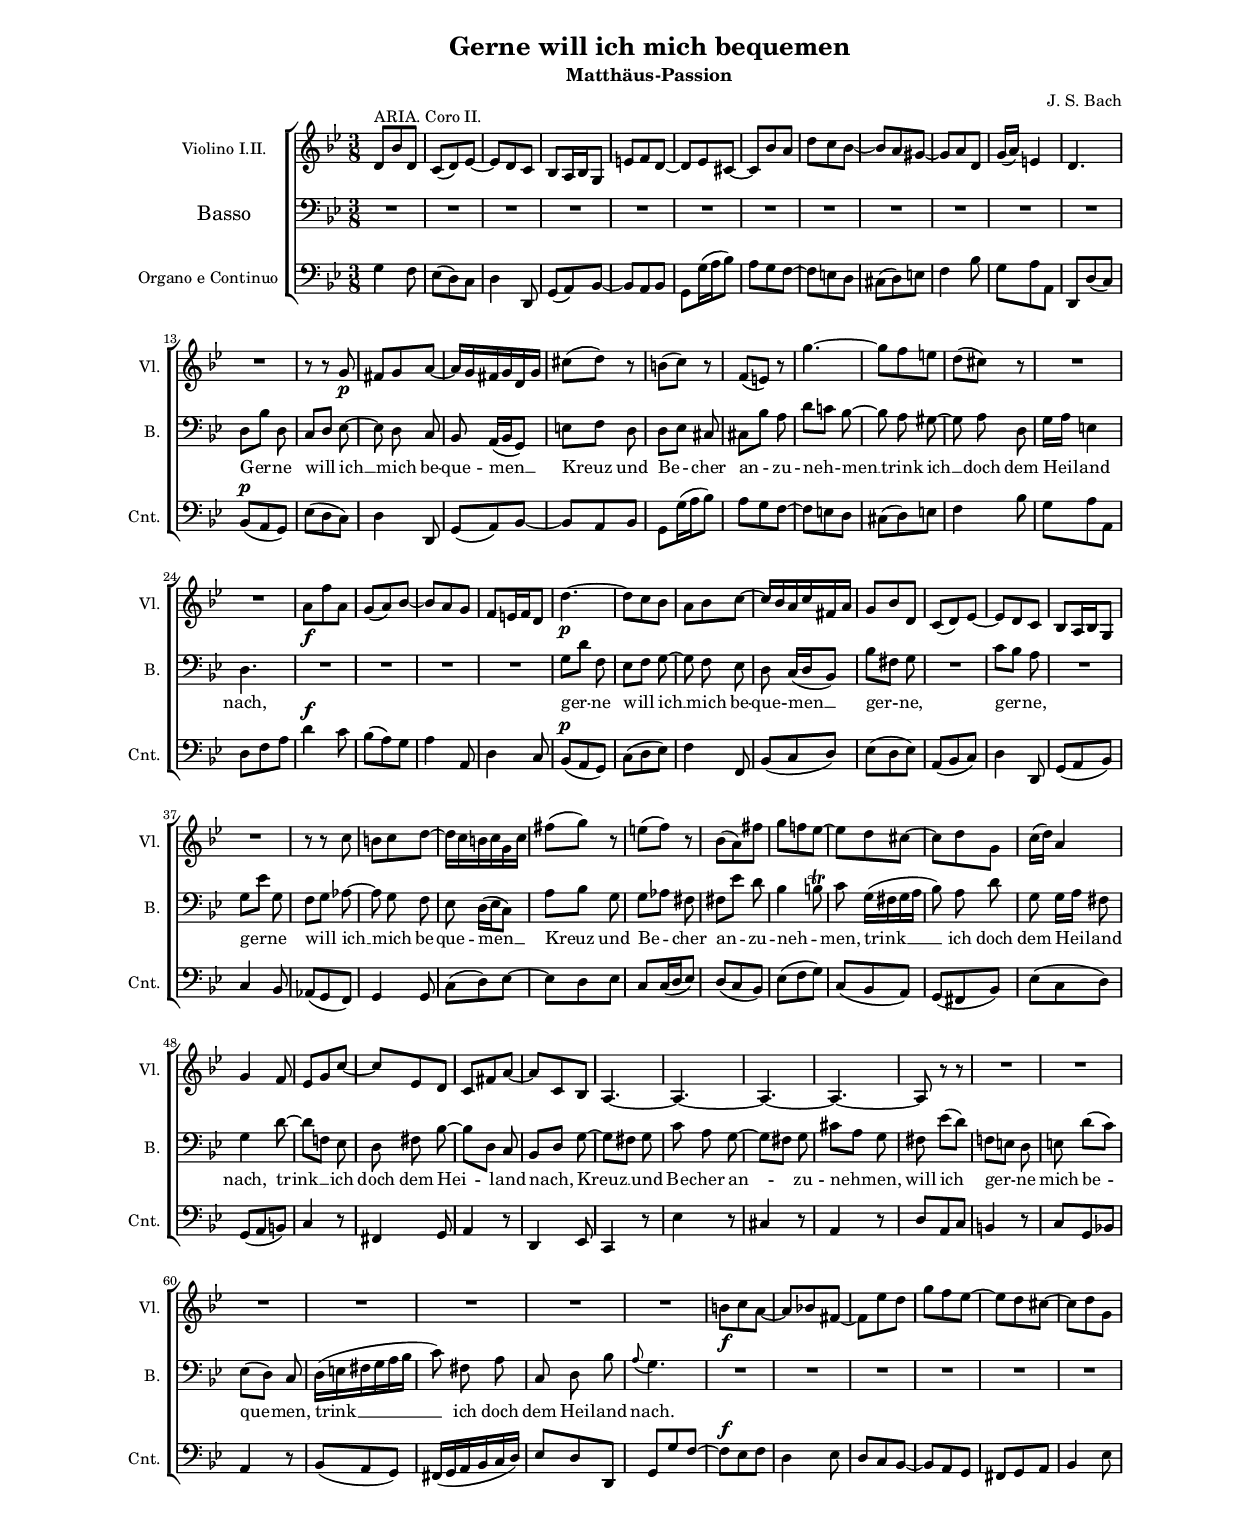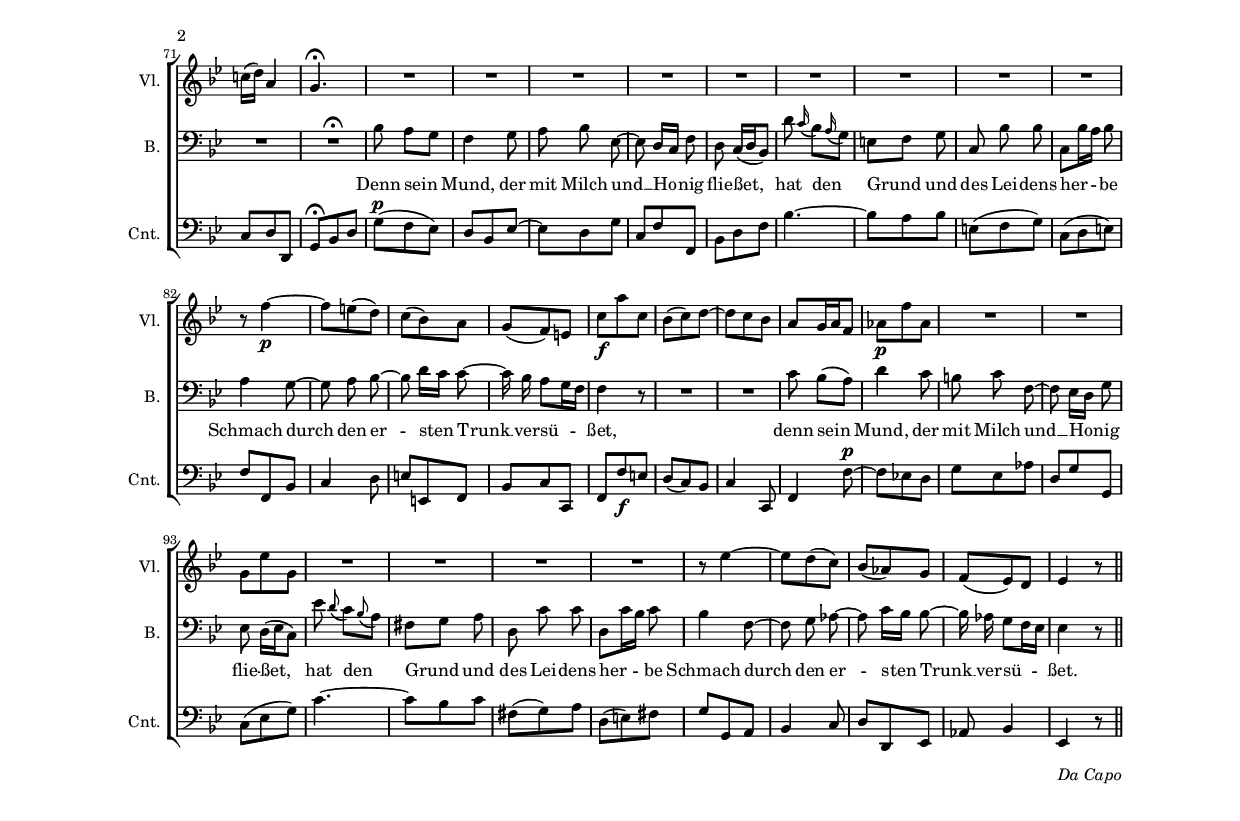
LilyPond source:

\header
{
  title="Gerne will ich mich bequemen"
  subtitle="Matthäus-Passion"
  composer="J. S. Bach"
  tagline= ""
}

\version "2.12.0"
\include "deutsch.ly"
#(set-global-staff-size 14)
#(ly:set-option 'point-and-click #f)

m = \melisma
me = \melismaEnd


global = {
	\key b \major \time 3/8 \skip 8*306 \bar "||"
	}

bass =  \relative d
	{
	\autoBeamOff
	%1
	R4.
	R
	R
	R
	%%5
	R
	R
	R
	R
	R
	%10
	R
	R
	R
	d8[ b'] d,
	c[ d] es~
	%15
	es d c
	b a16([ b g8)]
	e'8[ f] d
	d8[ es] cis
	cis8[ b'] a
	%20
	d8[ c!] b~
	b8 a gis~
	gis8 a d,
	g16[ a] e4
	d4.
	%25
	R4.
	R
	R
	R
	g8[ d'] f,
	%30
	es8[ f] g~
	g8 f es
	d8 c16([ d b8)]
	b'8[ fis] g
	R4.
	%35
	c8[ b] a
	R4.
	g8[ es'] g,
	f8[ g] as~
	as8 g f
	%40
	es8 d16[( es c8])
	a'8[ b] g
	g8[ as] fis
	fis8[ es'] d
	b4 \m h8\trill \me
	%45
	c8 g16[( fis g a]
	b8) a d
	g,8 g16[ a] fis8
	g4 d'8~
	d8[ f,!] es
	%50
	d8 fis b~
	b[ d,] c
	b8[ d] g~
	g8[ fis] g
	c a g~
	%55
	g8[ fis] g
	cis8[ a] g
	fis8 es'[( d])
	f,!8[ e] d
	e8 d'[( c])
	%60
	es,8[( d]) c
	d16[( e fis g a b]
	c8) fis, a
	c,8 d b'
	\appoggiatura a8 g4.
	%65
	R4.
	R
	R
	R
	R
	%70
	R
	R
	R^\markup {\musicglyph #"scripts.ufermata" }
	b8 a[ g]
	f4 g8
	%75
	a b es,~
	es d16[ c] f8
	d8 c16[( d b8])
	d'8 \appoggiatura c16 b8[ \appoggiatura a16 g8]
	e8[ f] g
	%80
	c,8 b' b
	c,8[ b'16 a] b8
	a4 g8~
	g a b~
	b8 d16[ c] c8~
	%85
	c16 b a8[ g16 f]
	f4 r8
	R4.
	R
	c'8 b[( a])
	%90
	d4 c8
	h8 c f,~
	f es16[ d] g8
	es8 d16[( es c8])
	es'8 \appoggiatura d8 c8[ \appoggiatura b8 a]
	%95
	fis8[ g] a
	d,8 c' c
	d,8[ c'16 b] c8
	b4 f8~
	f g as~
	as8 c16[ b] b8~
	b16 as g8[ f16 es]
	es4 r8
	}

violin =  \relative d'
        {
	%1
	d8^\markup {ARIA. Coro II.} b' d,
	c( d) es~
	es8 d c
	b8 a16 b g8
	%5
	e'8 f d~
	d es cis~
	cis b' a
	d c b~
	b a gis~
	%10
	gis a d,
	g16( a) e4
	d4.
	R
	r8 r g\p
	%15
	fis8 g a~
	a16 g fis g d g
	cis8( d) r
	h8( c) r
	f,8( e) r
	%20
	g'4.~
	g8 f e
	d8( cis) r
	R4.
	R
	%25
	a8\f f' a,
	g8( a) b~
	b a g
	f8 e16 f d8
	d'4.~\p
	%30
	d8 c b
	a b c~
	c16 b a c fis, a
	g8 b d,
	c( d) es~
	%35
	es d c
	b8 a16 b g8
	R4.
	r8 r c'
	h8 c d~
	%40
	d16 c h c g c
	fis8( g) r
	e8( f) r
	b,8( a) fis'
	g f! es~
	%45
	es d cis~
	cis d g,
	c16( d) a4
	g4 f8
	es8 g c~
	%50
	c es, d
	c fis a~
	a c, b
	a4.~
	a~
	%55
	a~
	a~
	a8 r r
	R4.
	R
	%60
	R
	R
	R
	R
	R
	%65
	h'8\f c a~
	a b! fis~
	fis es' d
	g f es~
	es d cis~
	%70
	cis d g,
	c!16( d) a4
	g4.\fermata
	R4.
	R
	%75
	R
	R
	R
	R
	R
	%80
	R
	R
	r8 f'4~\p
	f8 e( d)
	c8( b) a
	%85
	g( f) e
	c'\f a' c,
	b( c) d~
	d c b
	a g16 a f8
	%90
	as8\p f' as,
	R4.
	R
	g8 es' g,
	R4.
	%95
	R
	R
	R
	r8 es'4~
	es8 d( c)
	%100
	b( as) g
	f( es) d
	es4 r8
	}

continuo =  \relative g
	{
	%1
	g4 f8
	es( d) c
	d4 d,8
	g8( a) b~
	%5
	b a b
	g8 g'16( a b8)
	a g f~
	f e d
	cis( d) e
	%10
	f4 b8
	g8 a a,
	d, d'( c)
	b(^\p a g)
	es'( d c)
	d4 d,8
	g8( a) b~
	b a b
	g8 g'16( a b8)
	a8 g f~
	%20
	f e d
	cis8( d) e
	f4 b8
	g8 a a,
	d8 f a
	%25
	d4^\f c8
	b8( a) g
	a4 a,8
	d4 c8
	b8(^\p a g)
	%30
	c( d es)
	f4 f,8
	b8( c d)
	es( d es)
	a,( b c)
	%35
	d4 d,8
	g8( a b)
	c4 b8
	as8( g f)
	g4 g8
	%40
	c8( d) es~
	es d es
	c8 c16( d es8)
	d8( c b) es( f g)
	%45
	c,8( b a)
	g( fis b)
	es( c d)
	g,8( a h)
	c4 r8
	%50
	fis,4 g8
	a4 r8
	d,4 es8
	c4 r8
	es'4 r8
	%55
	cis4 r8
	a4 r8
	d8 a c
	h4 r8
	c8 g b!
	%60
	a4 r8
	b8( a g)
	fis16( g a b c d)
	es8 d d,
	g8 g' f~
	f8^\f es f
	d4 es8
	d8 c b~
	b a g
	fis g a
	%70
	b4 es8
	c d d,
	g8\fermata b d
	g8(^\p f es)
	d8 b es~
	%75
	es8 d g
	c,8 f f,
	b8 d f
	b4.~
	b8 a b
	%80
	e,8( f g)
	c,8( d e)
	f8 f, b
	c4 d8
	e8 e, f
	%85
	b8 c c,
	f f'_\f e
	d8( c) b
	c4 c,8
	f4 f'8~^\p
	%90
	f es! d
	g es as
	d, g g,
	c8( es g)
	c4.~
	%95
	c8 b c
	fis,8( g) a
	d,( e) fis
	g g, a
	b4 c8
	%100
	d d, es
	as8 b4
	es,4_\markup { \column { \line {\transparent "x"} \line {\italic "Da Capo"} } } r8
	}

	
text = \lyricmode
	{
	%13
	Ger -- ne will ich __ mich be -- que -- men __
	Kreuz und Be -- cher an -- zu -- neh -- men __
	%21
	trink ich __ doch dem Hei -- land nach,
	%29
	ger -- ne will ich __ mich be -- que -- men __
	%33
	ger -- ne, ger -- ne,
	%37
	ger -- ne will ich __ mich be -- que -- men __
	%41
	Kreuz und Be -- cher an -- zu -- neh -- men,
	%45
	trink __ ich doch dem Hei -- land nach,
	%49
	trink __ ich doch dem Hei -- land nach,
	%53
	Kreuz __ und Be -- cher an -- zu -- neh -- men,
	%57
	will ich ger -- ne mich be -- que -- men,
	%61
	trink __ ich doch dem Hei -- land nach.
	%73
	Denn sein Mund, der mit Milch und __ Ho -- nig flie -- ßet,
	%78
	hat den Grund und des Lei -- dens her -- be Schmach 
	%83
	durch den er -- sten Trunk __ ver -- sü -- ßet,
	%89
	denn sein Mund, der mit Milch und __ Ho -- nig flie -- ßet,
	%94
	hat den Grund und des Lei -- dens her -- be Schmach
	%99
	durch den er -- sten Trunk __ ver -- sü -- ßet.
	}

bassstaff = \context Staff = "bass" <<
	\set Staff.instrumentName = \markup \fontsize #2
	{"Basso"}
	\set Staff.shortInstrumentName = "B. "
	\global
	\clef bass
	\context Voice = "bass" {\bass}
	\context Lyrics = bass
	\lyricmode <<
		\lyricsto "bass"
		{\text}
		>>
		>>

violinstaff = \context Staff = "violin" <<
	\set Staff.instrumentName = "Violino I.II."
	\set Staff.shortInstrumentName = "Vl. "
	\global
	\context Voice = "violin" {\violin}
	>>

continuostaff = \context Staff = "continuo" <<
	\set Staff.instrumentName = "Organo e Continuo "
	\set Staff.shortInstrumentName = "Cnt. "
	\global
	\clef "bass"
	\context Voice = "continuo" {\continuo}
		>>


\paper
	{
%	top-margin = 2.0 \cm
	left-margin = 3 \cm
	line-width = 16 \cm
	between-system-padding = 5\mm
	ragged-bottom = ##t
	ragged-last-bottom = ##t
	}

\score
{

		\context ChoirStaff
		<<
		\violinstaff
		\bassstaff
		\continuostaff
		>>

		
	\layout
	{
	indent = 2 \cm
	\context { \Staff \override VerticalAxisGroup #'minimum-Y-extent = #'(-4 . 5)}
%	\context { \Staff \override InstrumentName #'X-offset = #'-5 }
	}
	
}

% EOF